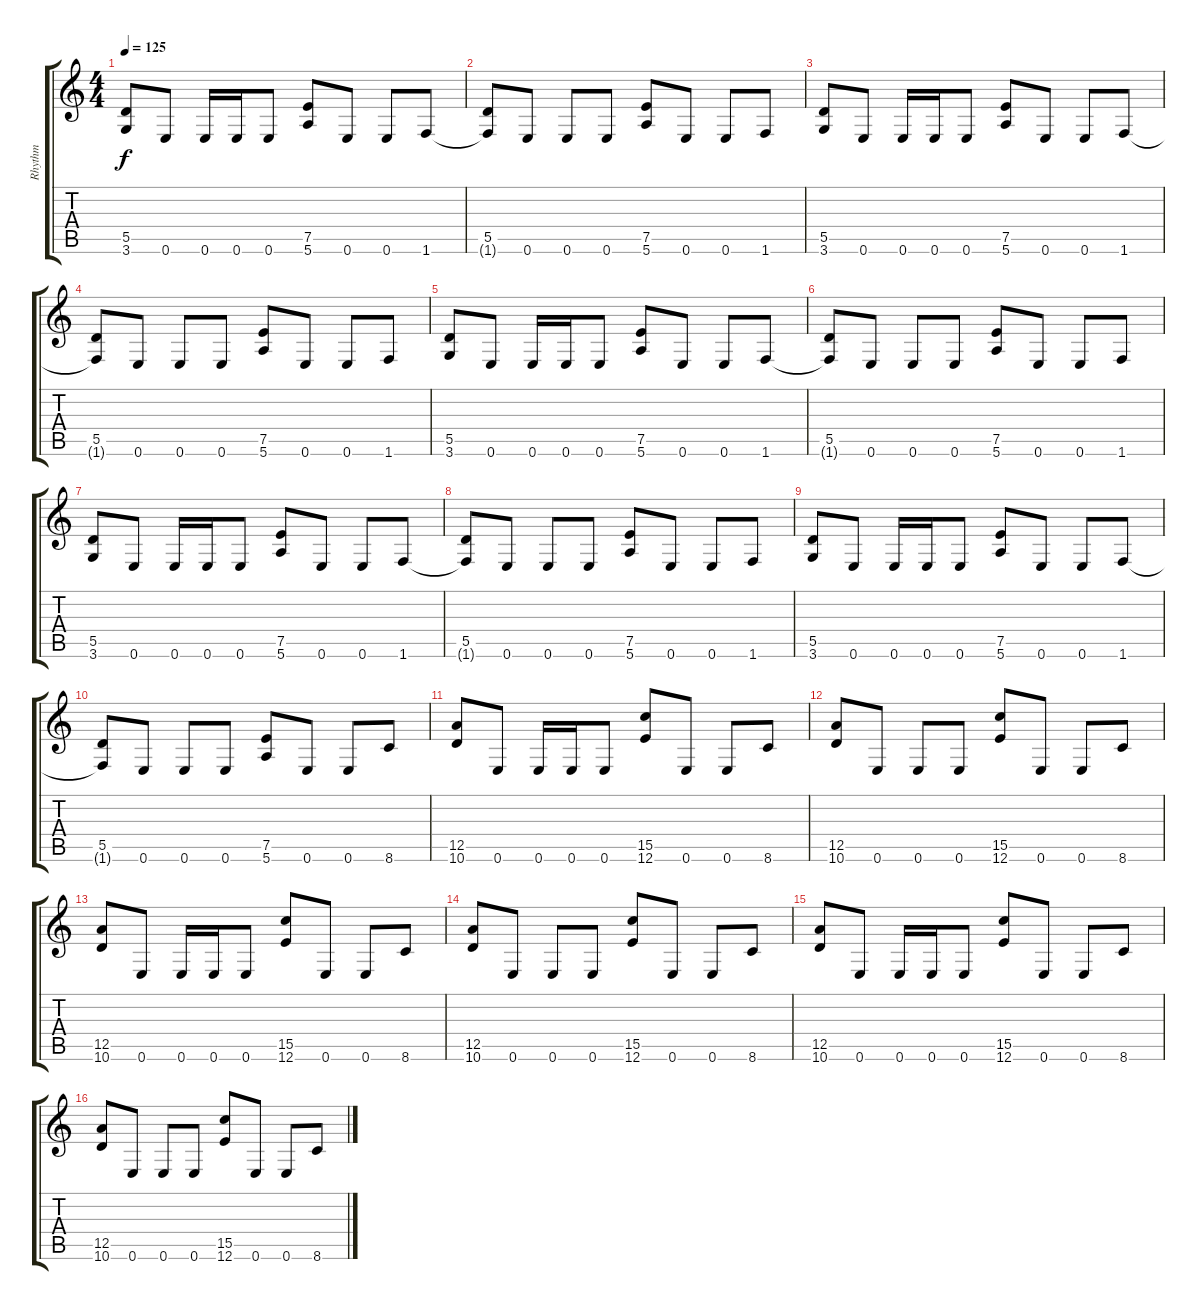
\track ("Rhythm" "Rhythm") {instrument distortionguitar}
\staff {score tabs}
\tuning (E4 B3 G3 D3 A2 E2) {hide}
\ts (4 4)
\tempo 125
\clef g2
\ks c
(5.5 3.6).8{dy f} 0.6.8 0.6.16 0.6.16 0.6.8 (7.5 5.6).8 0.6.8 0.6.8 1.6.8 |
(5.5 1.6{t}).8 0.6.8 0.6.8 0.6.8 (7.5 5.6).8 0.6.8 0.6.8 1.6.8 |
(5.5 3.6).8 0.6.8 0.6.16 0.6.16 0.6.8 (7.5 5.6).8 0.6.8 0.6.8 1.6.8 |
(5.5 1.6{t}).8 0.6.8 0.6.8 0.6.8 (7.5 5.6).8 0.6.8 0.6.8 1.6.8 |
(5.5 3.6).8 0.6.8 0.6.16 0.6.16 0.6.8 (7.5 5.6).8 0.6.8 0.6.8 1.6.8 |
(5.5 1.6{t}).8 0.6.8 0.6.8 0.6.8 (7.5 5.6).8 0.6.8 0.6.8 1.6.8 |
(5.5 3.6).8 0.6.8 0.6.16 0.6.16 0.6.8 (7.5 5.6).8 0.6.8 0.6.8 1.6.8 |
(5.5 1.6{t}).8 0.6.8 0.6.8 0.6.8 (7.5 5.6).8 0.6.8 0.6.8 1.6.8 |
(5.5 3.6).8 0.6.8 0.6.16 0.6.16 0.6.8 (7.5 5.6).8 0.6.8 0.6.8 1.6.8 |
(5.5 1.6{t}).8 0.6.8 0.6.8 0.6.8 (7.5 5.6).8 0.6.8 0.6.8 8.6.8 |
(12.5 10.6).8 0.6.8 0.6.16 0.6.16 0.6.8 (15.5 12.6).8 0.6.8 0.6.8 8.6.8 |
(12.5 10.6).8 0.6.8 0.6.8 0.6.8 (15.5 12.6).8 0.6.8 0.6.8 8.6.8 |
(12.5 10.6).8 0.6.8 0.6.16 0.6.16 0.6.8 (15.5 12.6).8 0.6.8 0.6.8 8.6.8 |
(12.5 10.6).8 0.6.8 0.6.8 0.6.8 (15.5 12.6).8 0.6.8 0.6.8 8.6.8 |
(12.5 10.6).8 0.6.8 0.6.16 0.6.16 0.6.8 (15.5 12.6).8 0.6.8 0.6.8 8.6.8 |
(12.5 10.6).8 0.6.8 0.6.8 0.6.8 (15.5 12.6).8 0.6.8 0.6.8 8.6.8
